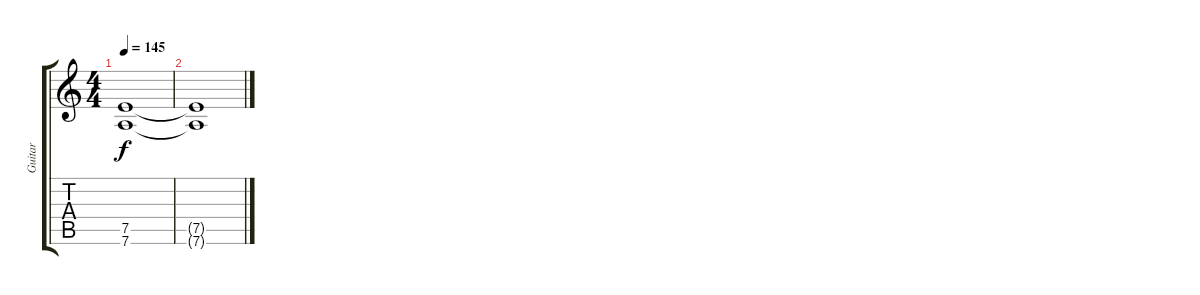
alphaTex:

\track ("Guitar" "Guitar") {instrument overdrivenguitar}
\staff {score tabs}
\tuning (E4 B3 G3 D3 A2 D2) {hide}
\ts (4 4)
\tempo 145
\clef g2
\ks c
(7.5{t} 7.6{t}).1{dy f} |
(7.5{t} 7.6{t}).1
